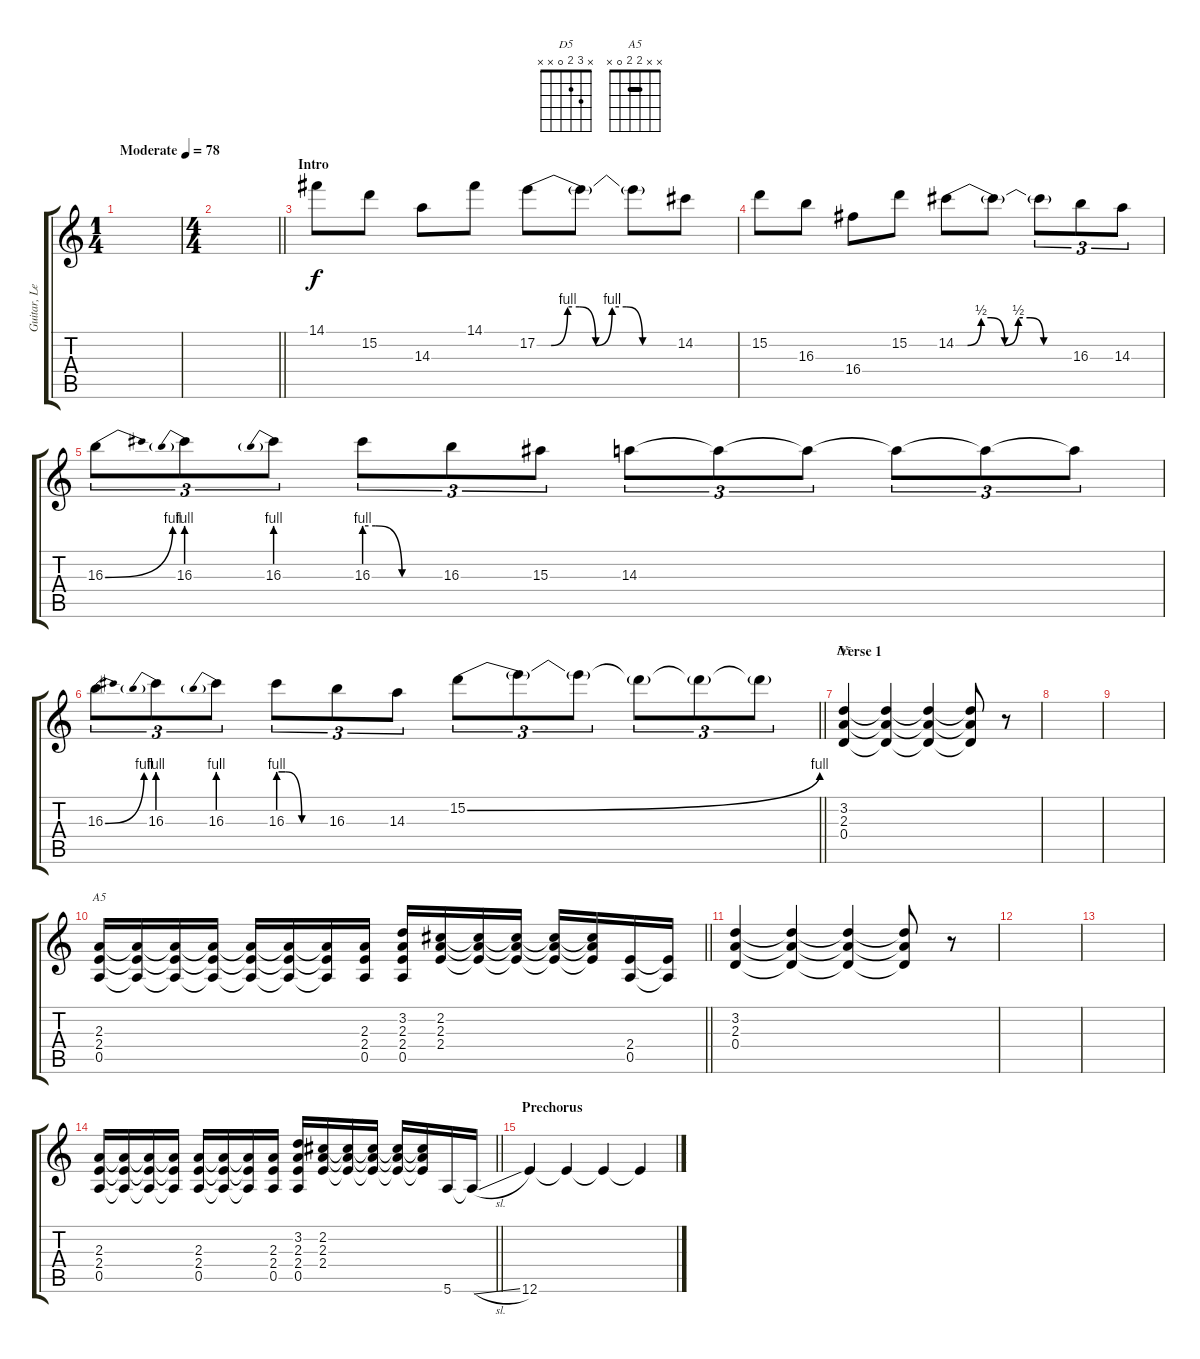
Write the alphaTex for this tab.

\track ("Guitar, Lead" "Guitar, Le") {instrument overdrivenguitar}
\staff {score tabs}
\tuning (E4 B3 G3 D3 A2 E2) {hide}
\chord ("D5" x 3 2 0 x x)
\chord ("A5" x x 2 2 0 x) {barre 2}
\ts (1 4)
\tempo (78 "Moderate")
\clef g2
\ks c
|
\ts (4 4)
\barLineRight lightlight
|
\section ("" "Intro")
14.1.8 15.2.8 14.3.8 14.1.8 17.2{be (custom 0 0 6 0 13 4 18 4 25 0 32 4 38 4 45 0 50 0 55 0 60 0)}.8 17.2{t}.8 17.2{t}.8 14.2.8 |
15.2.8 16.3.8 16.4.8 15.2.8 14.2{be (custom 0 0 6 0 13 2 18 2 25 0 32 2 38 2 45 0 50 0 55 0 60 0)}.8 14.2{t}.8 14.2{t}.8{tu (3 2)} 16.3.8{tu (3 2)} 14.3.8{tu (3 2)} |
16.3{be (bend 0 0 60 4)}.8{tu (3 2)} 16.3{be (prebend 0 4 60 4)}.8{tu (3 2)} 16.3{be (prebend 0 4 60 4)}.8{tu (3 2)} 16.3{be (custom 0 4 9 4 30 0 60 0)}.8{tu (3 2)} 16.3.8{tu (3 2)} 15.3.8{tu (3 2)} 14.3.8{tu (3 2)} 14.3{t}.8{tu (3 2)} 14.3{t}.8{tu (3 2)} 14.3{t}.8{tu (3 2)} 14.3{t}.8{tu (3 2)} 14.3{t}.8{tu (3 2)} |
\barLineRight lightlight
16.3{be (bend 0 0 60 4)}.8{tu (3 2)} 16.3{be (prebend 0 4 60 4)}.8{tu (3 2)} 16.3{be (prebend 0 4 60 4)}.8{tu (3 2)} 16.3{be (custom 0 4 9 4 30 0 60 0)}.8{tu (3 2)} 16.3.8{tu (3 2)} 14.3.8{tu (3 2)} 15.2{be (bend 0 0 60 4)}.8{tu (3 2)} 15.2{t}.8{tu (3 2)} 15.2{t}.8{tu (3 2)} 15.2{t}.8{tu (3 2)} 15.2{t}.8{tu (3 2)} 15.2{t}.8{tu (3 2)} |
\section ("" "Verse 1")
(3.2 2.3 0.4).4{ch "D5" volume 0} (3.2{t} 2.3{t} 0.4{t}).4 (3.2{t} 2.3{t} 0.4{t}).4 (3.2{t} 2.3{t} 0.4{t}).8 r.8{volume 13} |
|
|
\barLineRight lightlight
(2.3 2.4 0.5).16{ch "A5"} (2.3{t} 2.4{t} 0.5{t}).16 (2.3{t} 2.4{t} 0.5{t}).16 (2.3{t} 2.4{t} 0.5{t}).16 (2.3{t} 2.4{t} 0.5{t}).16 (2.3{t} 2.4{t} 0.5{t}).16 (2.3{t} 2.4{t} 0.5{t}).16 (2.3 2.4 0.5).16 (3.2 2.3 2.4 0.5).16 (2.2 2.3 2.4).16 (2.2{t} 2.3{t} 2.4{t}).16 (2.2{t} 2.3{t} 2.4{t}).16 (2.2{t} 2.3{t} 2.4{t}).16 (2.2{t} 2.3{t} 2.4{t}).16 (2.4 0.5).16 (2.4{t} 0.5{t}).16 |
(3.2 2.3 0.4).4{volume 0} (3.2{t} 2.3{t} 0.4{t}).4 (3.2{t} 2.3{t} 0.4{t}).4 (3.2{t} 2.3{t} 0.4{t}).8 r.8{volume 13} |
|
|
\barLineRight lightlight
(2.3 2.4 0.5).16 (2.3{t} 2.4{t} 0.5{t}).16 (2.3{t} 2.4{t} 0.5{t}).16 (2.3{t} 2.4{t} 0.5{t}).16 (2.3 2.4 0.5).16 (2.3{t} 2.4{t} 0.5{t}).16 (2.3{t} 2.4{t} 0.5{t}).16 (2.3 2.4 0.5).16 (3.2 2.3 2.4 0.5).16 (2.2 2.3 2.4).16 (2.2{t} 2.3{t} 2.4{t}).16 (2.2{t} 2.3{t} 2.4{t}).16 (2.2{t} 2.3{t} 2.4{t}).16 (2.2{t} 2.3{t} 2.4{t}).16 5.6.16 5.6{sl t}.16 |
\section ("" "Prechorus")
12.6.4 12.6{t}.4 12.6{t}.4 12.6{t}.4
